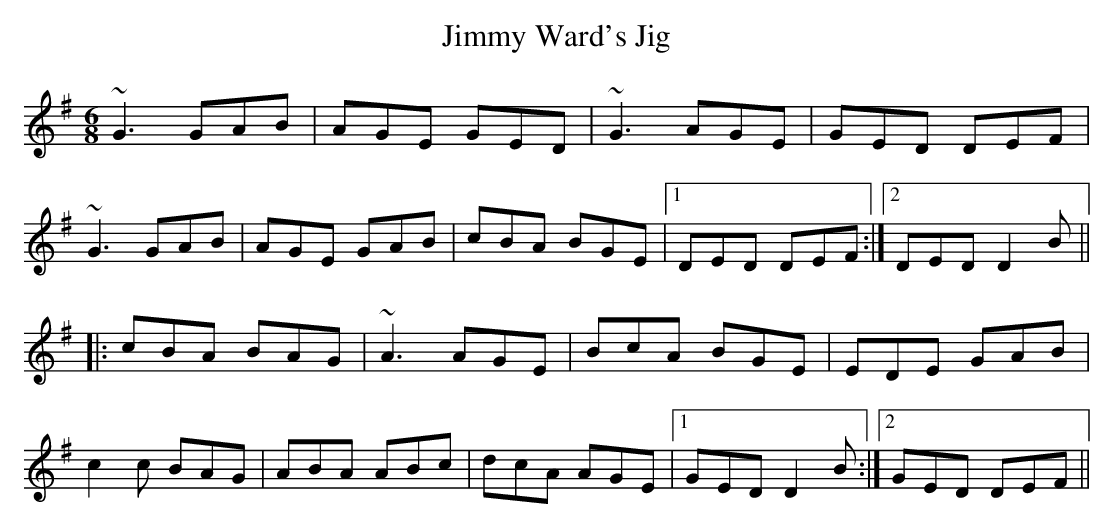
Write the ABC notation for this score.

X:1
T:Jimmy Ward's Jig
M:6/8
L:1/8
K:G
~G3 GAB|AGE GED|~G3 AGE|GED DEF|!
~G3 GAB|AGE GAB|cBA BGE|1 DED DEF:|2 DED D2B||!
|:cBA BAG|~A3 AGE|BcA BGE|EDE GAB|!
c2c BAG|ABA ABc|dcA AGE|1 GED D2B:|2 GED DEF||!
